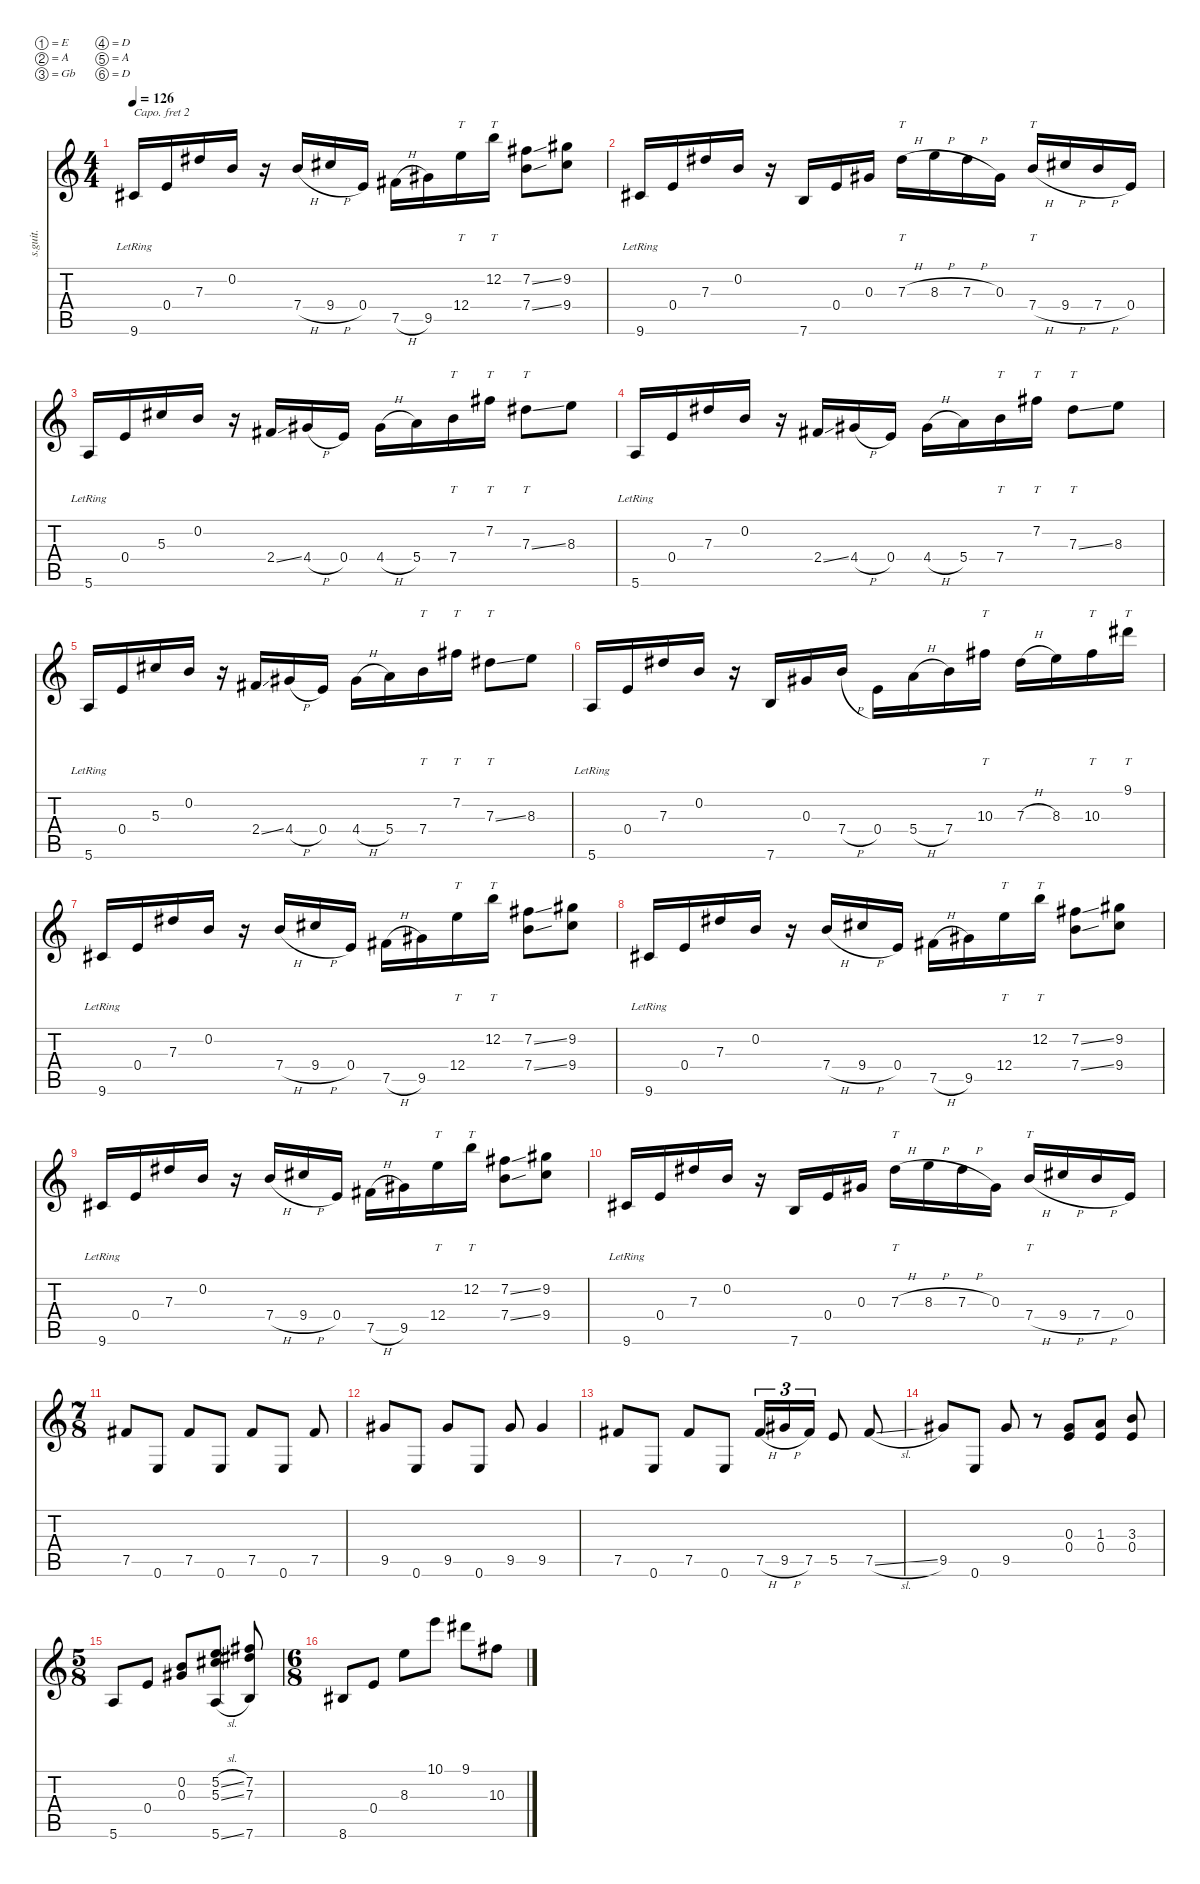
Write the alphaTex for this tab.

\defaultSystemsLayout 4
\hideDynamics
\bracketExtendMode nobrackets
\track ("Alternate Tab" "s.guit.") {instrument electricguitarjazz}
\staff {score tabs}
\capo 2
\tuning (E4 A3 Gb3 D3 A2 D2)
\ts (4 4)
\tempo 126
\clef g2
\ks c
9.6{lr}.16{lyrics (0 "") lyrics (1 "") lyrics (2 "") lyrics (3 "") lyrics (4 "") dy mf} 0.4.16{lyrics (0 "") lyrics (1 "") lyrics (2 "") lyrics (3 "") lyrics (4 "")} 7.3{acc #}.16{lyrics (0 "") lyrics (1 "") lyrics (2 "") lyrics (3 "") lyrics (4 "")} 0.2.16{lyrics (0 "") lyrics (1 "") lyrics (2 "") lyrics (3 "") lyrics (4 "")} r.16 7.4{h}.16{lyrics (0 "") lyrics (1 "") lyrics (2 "") lyrics (3 "") lyrics (4 "")} 9.4{h}.16{lyrics (0 "") lyrics (1 "") lyrics (2 "") lyrics (3 "") lyrics (4 "")} 0.4.16{lyrics (0 "") lyrics (1 "") lyrics (2 "") lyrics (3 "") lyrics (4 "")} 7.5{h}.16{lyrics (0 "") lyrics (1 "") lyrics (2 "") lyrics (3 "") lyrics (4 "")} 9.5{acc #}.16{lyrics (0 "") lyrics (1 "") lyrics (2 "") lyrics (3 "") lyrics (4 "")} 12.4.16{tt lyrics (0 "") lyrics (1 "") lyrics (2 "") lyrics (3 "") lyrics (4 "")} 12.2.16{tt lyrics (0 "") lyrics (1 "") lyrics (2 "") lyrics (3 "") lyrics (4 "")} (7.2{ss} 7.4{ss}).8{lyrics (0 "") lyrics (1 "") lyrics (2 "") lyrics (3 "") lyrics (4 "")} (9.2{acc #} 9.4).8{lyrics (0 "") lyrics (1 "") lyrics (2 "") lyrics (3 "") lyrics (4 "")} |
9.6{lr}.16{lyrics (0 "") lyrics (1 "") lyrics (2 "") lyrics (3 "") lyrics (4 "")} 0.4.16{lyrics (0 "") lyrics (1 "") lyrics (2 "") lyrics (3 "") lyrics (4 "")} 7.3{acc #}.16{lyrics (0 "") lyrics (1 "") lyrics (2 "") lyrics (3 "") lyrics (4 "")} 0.2.16{lyrics (0 "") lyrics (1 "") lyrics (2 "") lyrics (3 "") lyrics (4 "")} r.16 7.6.16{lyrics (0 "") lyrics (1 "") lyrics (2 "") lyrics (3 "") lyrics (4 "")} 0.4.16{lyrics (0 "") lyrics (1 "") lyrics (2 "") lyrics (3 "") lyrics (4 "")} 0.3{acc #}.16{lyrics (0 "") lyrics (1 "") lyrics (2 "") lyrics (3 "") lyrics (4 "")} 7.3{h acc #}.16{tt lyrics (0 "") lyrics (1 "") lyrics (2 "") lyrics (3 "") lyrics (4 "")} 8.3{h}.16{lyrics (0 "") lyrics (1 "") lyrics (2 "") lyrics (3 "") lyrics (4 "")} 7.3{h acc #}.16{lyrics (0 "") lyrics (1 "") lyrics (2 "") lyrics (3 "") lyrics (4 "")} 0.3{acc #}.16{lyrics (0 "") lyrics (1 "") lyrics (2 "") lyrics (3 "") lyrics (4 "")} 7.4{h}.16{tt lyrics (0 "") lyrics (1 "") lyrics (2 "") lyrics (3 "") lyrics (4 "")} 9.4{h}.16{lyrics (0 "") lyrics (1 "") lyrics (2 "") lyrics (3 "") lyrics (4 "")} 7.4{h}.16{lyrics (0 "") lyrics (1 "") lyrics (2 "") lyrics (3 "") lyrics (4 "")} 0.4.16{lyrics (0 "") lyrics (1 "") lyrics (2 "") lyrics (3 "") lyrics (4 "")} |
5.6{lr}.16{lyrics (0 "") lyrics (1 "") lyrics (2 "") lyrics (3 "") lyrics (4 "")} 0.4.16{lyrics (0 "") lyrics (1 "") lyrics (2 "") lyrics (3 "") lyrics (4 "")} 5.3.16{lyrics (0 "") lyrics (1 "") lyrics (2 "") lyrics (3 "") lyrics (4 "")} 0.2.16{lyrics (0 "") lyrics (1 "") lyrics (2 "") lyrics (3 "") lyrics (4 "")} r.16 2.4{ss}.16{lyrics (0 "") lyrics (1 "") lyrics (2 "") lyrics (3 "") lyrics (4 "")} 4.4{h acc #}.16{lyrics (0 "") lyrics (1 "") lyrics (2 "") lyrics (3 "") lyrics (4 "")} 0.4.16{lyrics (0 "") lyrics (1 "") lyrics (2 "") lyrics (3 "") lyrics (4 "")} 4.4{h acc #}.16{lyrics (0 "") lyrics (1 "") lyrics (2 "") lyrics (3 "") lyrics (4 "")} 5.4.16{lyrics (0 "") lyrics (1 "") lyrics (2 "") lyrics (3 "") lyrics (4 "")} 7.4.16{tt lyrics (0 "") lyrics (1 "") lyrics (2 "") lyrics (3 "") lyrics (4 "")} 7.2.16{tt lyrics (0 "") lyrics (1 "") lyrics (2 "") lyrics (3 "") lyrics (4 "")} 7.3{ss acc #}.8{tt lyrics (0 "") lyrics (1 "") lyrics (2 "") lyrics (3 "") lyrics (4 "")} 8.3.8{lyrics (0 "") lyrics (1 "") lyrics (2 "") lyrics (3 "") lyrics (4 "")} |
5.6{lr}.16{lyrics (0 "") lyrics (1 "") lyrics (2 "") lyrics (3 "") lyrics (4 "")} 0.4.16{lyrics (0 "") lyrics (1 "") lyrics (2 "") lyrics (3 "") lyrics (4 "")} 7.3{acc #}.16{lyrics (0 "") lyrics (1 "") lyrics (2 "") lyrics (3 "") lyrics (4 "")} 0.2.16{lyrics (0 "") lyrics (1 "") lyrics (2 "") lyrics (3 "") lyrics (4 "")} r.16 2.4{ss}.16{lyrics (0 "") lyrics (1 "") lyrics (2 "") lyrics (3 "") lyrics (4 "")} 4.4{h acc #}.16{lyrics (0 "") lyrics (1 "") lyrics (2 "") lyrics (3 "") lyrics (4 "")} 0.4.16{lyrics (0 "") lyrics (1 "") lyrics (2 "") lyrics (3 "") lyrics (4 "")} 4.4{h acc #}.16{lyrics (0 "") lyrics (1 "") lyrics (2 "") lyrics (3 "") lyrics (4 "")} 5.4.16{lyrics (0 "") lyrics (1 "") lyrics (2 "") lyrics (3 "") lyrics (4 "")} 7.4.16{tt lyrics (0 "") lyrics (1 "") lyrics (2 "") lyrics (3 "") lyrics (4 "")} 7.2.16{tt lyrics (0 "") lyrics (1 "") lyrics (2 "") lyrics (3 "") lyrics (4 "")} 7.3{ss acc #}.8{tt lyrics (0 "") lyrics (1 "") lyrics (2 "") lyrics (3 "") lyrics (4 "")} 8.3.8{lyrics (0 "") lyrics (1 "") lyrics (2 "") lyrics (3 "") lyrics (4 "")} |
5.6{lr}.16{lyrics (0 "") lyrics (1 "") lyrics (2 "") lyrics (3 "") lyrics (4 "")} 0.4.16{lyrics (0 "") lyrics (1 "") lyrics (2 "") lyrics (3 "") lyrics (4 "")} 5.3.16{lyrics (0 "") lyrics (1 "") lyrics (2 "") lyrics (3 "") lyrics (4 "")} 0.2.16{lyrics (0 "") lyrics (1 "") lyrics (2 "") lyrics (3 "") lyrics (4 "")} r.16 2.4{ss}.16{lyrics (0 "") lyrics (1 "") lyrics (2 "") lyrics (3 "") lyrics (4 "")} 4.4{h acc #}.16{lyrics (0 "") lyrics (1 "") lyrics (2 "") lyrics (3 "") lyrics (4 "")} 0.4.16{lyrics (0 "") lyrics (1 "") lyrics (2 "") lyrics (3 "") lyrics (4 "")} 4.4{h acc #}.16{lyrics (0 "") lyrics (1 "") lyrics (2 "") lyrics (3 "") lyrics (4 "")} 5.4.16{lyrics (0 "") lyrics (1 "") lyrics (2 "") lyrics (3 "") lyrics (4 "")} 7.4.16{tt lyrics (0 "") lyrics (1 "") lyrics (2 "") lyrics (3 "") lyrics (4 "")} 7.2.16{tt lyrics (0 "") lyrics (1 "") lyrics (2 "") lyrics (3 "") lyrics (4 "")} 7.3{ss acc #}.8{tt lyrics (0 "") lyrics (1 "") lyrics (2 "") lyrics (3 "") lyrics (4 "")} 8.3.8{lyrics (0 "") lyrics (1 "") lyrics (2 "") lyrics (3 "") lyrics (4 "")} |
5.6{lr}.16{lyrics (0 "") lyrics (1 "") lyrics (2 "") lyrics (3 "") lyrics (4 "")} 0.4.16{lyrics (0 "") lyrics (1 "") lyrics (2 "") lyrics (3 "") lyrics (4 "")} 7.3{acc #}.16{lyrics (0 "") lyrics (1 "") lyrics (2 "") lyrics (3 "") lyrics (4 "")} 0.2.16{lyrics (0 "") lyrics (1 "") lyrics (2 "") lyrics (3 "") lyrics (4 "")} r.16 7.6.16{lyrics (0 "") lyrics (1 "") lyrics (2 "") lyrics (3 "") lyrics (4 "")} 0.3{acc #}.16{lyrics (0 "") lyrics (1 "") lyrics (2 "") lyrics (3 "") lyrics (4 "")} 7.4{h}.16{lyrics (0 "") lyrics (1 "") lyrics (2 "") lyrics (3 "") lyrics (4 "")} 0.4.16{lyrics (0 "") lyrics (1 "") lyrics (2 "") lyrics (3 "") lyrics (4 "")} 5.4{h}.16{lyrics (0 "") lyrics (1 "") lyrics (2 "") lyrics (3 "") lyrics (4 "")} 7.4.16{lyrics (0 "") lyrics (1 "") lyrics (2 "") lyrics (3 "") lyrics (4 "")} 10.3.16{tt lyrics (0 "") lyrics (1 "") lyrics (2 "") lyrics (3 "") lyrics (4 "")} 7.3{h acc #}.16{lyrics (0 "") lyrics (1 "") lyrics (2 "") lyrics (3 "") lyrics (4 "")} 8.3.16{lyrics (0 "") lyrics (1 "") lyrics (2 "") lyrics (3 "") lyrics (4 "")} 10.3.16{tt lyrics (0 "") lyrics (1 "") lyrics (2 "") lyrics (3 "") lyrics (4 "")} 9.1{acc #}.16{tt lyrics (0 "") lyrics (1 "") lyrics (2 "") lyrics (3 "") lyrics (4 "")} |
9.6{lr}.16{lyrics (0 "") lyrics (1 "") lyrics (2 "") lyrics (3 "") lyrics (4 "")} 0.4.16{lyrics (0 "") lyrics (1 "") lyrics (2 "") lyrics (3 "") lyrics (4 "")} 7.3{acc #}.16{lyrics (0 "") lyrics (1 "") lyrics (2 "") lyrics (3 "") lyrics (4 "")} 0.2.16{lyrics (0 "") lyrics (1 "") lyrics (2 "") lyrics (3 "") lyrics (4 "")} r.16 7.4{h}.16{lyrics (0 "") lyrics (1 "") lyrics (2 "") lyrics (3 "") lyrics (4 "")} 9.4{h}.16{lyrics (0 "") lyrics (1 "") lyrics (2 "") lyrics (3 "") lyrics (4 "")} 0.4.16{lyrics (0 "") lyrics (1 "") lyrics (2 "") lyrics (3 "") lyrics (4 "")} 7.5{h}.16{lyrics (0 "") lyrics (1 "") lyrics (2 "") lyrics (3 "") lyrics (4 "")} 9.5{acc #}.16{lyrics (0 "") lyrics (1 "") lyrics (2 "") lyrics (3 "") lyrics (4 "")} 12.4.16{tt lyrics (0 "") lyrics (1 "") lyrics (2 "") lyrics (3 "") lyrics (4 "")} 12.2.16{tt lyrics (0 "") lyrics (1 "") lyrics (2 "") lyrics (3 "") lyrics (4 "")} (7.2{ss} 7.4{ss}).8{lyrics (0 "") lyrics (1 "") lyrics (2 "") lyrics (3 "") lyrics (4 "")} (9.2{acc #} 9.4).8{lyrics (0 "") lyrics (1 "") lyrics (2 "") lyrics (3 "") lyrics (4 "")} |
9.6{lr}.16{lyrics (0 "") lyrics (1 "") lyrics (2 "") lyrics (3 "") lyrics (4 "")} 0.4.16{lyrics (0 "") lyrics (1 "") lyrics (2 "") lyrics (3 "") lyrics (4 "")} 7.3{acc #}.16{lyrics (0 "") lyrics (1 "") lyrics (2 "") lyrics (3 "") lyrics (4 "")} 0.2.16{lyrics (0 "") lyrics (1 "") lyrics (2 "") lyrics (3 "") lyrics (4 "")} r.16 7.4{h}.16{lyrics (0 "") lyrics (1 "") lyrics (2 "") lyrics (3 "") lyrics (4 "")} 9.4{h}.16{lyrics (0 "") lyrics (1 "") lyrics (2 "") lyrics (3 "") lyrics (4 "")} 0.4.16{lyrics (0 "") lyrics (1 "") lyrics (2 "") lyrics (3 "") lyrics (4 "")} 7.5{h}.16{lyrics (0 "") lyrics (1 "") lyrics (2 "") lyrics (3 "") lyrics (4 "")} 9.5{acc #}.16{lyrics (0 "") lyrics (1 "") lyrics (2 "") lyrics (3 "") lyrics (4 "")} 12.4.16{tt lyrics (0 "") lyrics (1 "") lyrics (2 "") lyrics (3 "") lyrics (4 "")} 12.2.16{tt lyrics (0 "") lyrics (1 "") lyrics (2 "") lyrics (3 "") lyrics (4 "")} (7.2{ss} 7.4{ss}).8{lyrics (0 "") lyrics (1 "") lyrics (2 "") lyrics (3 "") lyrics (4 "")} (9.2{acc #} 9.4).8{lyrics (0 "") lyrics (1 "") lyrics (2 "") lyrics (3 "") lyrics (4 "")} |
9.6{lr}.16{lyrics (0 "") lyrics (1 "") lyrics (2 "") lyrics (3 "") lyrics (4 "")} 0.4.16{lyrics (0 "") lyrics (1 "") lyrics (2 "") lyrics (3 "") lyrics (4 "")} 7.3{acc #}.16{lyrics (0 "") lyrics (1 "") lyrics (2 "") lyrics (3 "") lyrics (4 "")} 0.2.16{lyrics (0 "") lyrics (1 "") lyrics (2 "") lyrics (3 "") lyrics (4 "")} r.16 7.4{h}.16{lyrics (0 "") lyrics (1 "") lyrics (2 "") lyrics (3 "") lyrics (4 "")} 9.4{h}.16{lyrics (0 "") lyrics (1 "") lyrics (2 "") lyrics (3 "") lyrics (4 "")} 0.4.16{lyrics (0 "") lyrics (1 "") lyrics (2 "") lyrics (3 "") lyrics (4 "")} 7.5{h}.16{lyrics (0 "") lyrics (1 "") lyrics (2 "") lyrics (3 "") lyrics (4 "")} 9.5{acc #}.16{lyrics (0 "") lyrics (1 "") lyrics (2 "") lyrics (3 "") lyrics (4 "")} 12.4.16{tt lyrics (0 "") lyrics (1 "") lyrics (2 "") lyrics (3 "") lyrics (4 "")} 12.2.16{tt lyrics (0 "") lyrics (1 "") lyrics (2 "") lyrics (3 "") lyrics (4 "")} (7.2{ss} 7.4{ss}).8{lyrics (0 "") lyrics (1 "") lyrics (2 "") lyrics (3 "") lyrics (4 "")} (9.2{acc #} 9.4).8{lyrics (0 "") lyrics (1 "") lyrics (2 "") lyrics (3 "") lyrics (4 "")} |
9.6{lr}.16{lyrics (0 "") lyrics (1 "") lyrics (2 "") lyrics (3 "") lyrics (4 "")} 0.4.16{lyrics (0 "") lyrics (1 "") lyrics (2 "") lyrics (3 "") lyrics (4 "")} 7.3{acc #}.16{lyrics (0 "") lyrics (1 "") lyrics (2 "") lyrics (3 "") lyrics (4 "")} 0.2.16{lyrics (0 "") lyrics (1 "") lyrics (2 "") lyrics (3 "") lyrics (4 "")} r.16 7.6.16{lyrics (0 "") lyrics (1 "") lyrics (2 "") lyrics (3 "") lyrics (4 "")} 0.4.16{lyrics (0 "") lyrics (1 "") lyrics (2 "") lyrics (3 "") lyrics (4 "")} 0.3{acc #}.16{lyrics (0 "") lyrics (1 "") lyrics (2 "") lyrics (3 "") lyrics (4 "")} 7.3{h acc #}.16{tt lyrics (0 "") lyrics (1 "") lyrics (2 "") lyrics (3 "") lyrics (4 "")} 8.3{h}.16{lyrics (0 "") lyrics (1 "") lyrics (2 "") lyrics (3 "") lyrics (4 "")} 7.3{h acc #}.16{lyrics (0 "") lyrics (1 "") lyrics (2 "") lyrics (3 "") lyrics (4 "")} 0.3{acc #}.16{lyrics (0 "") lyrics (1 "") lyrics (2 "") lyrics (3 "") lyrics (4 "")} 7.4{h}.16{tt lyrics (0 "") lyrics (1 "") lyrics (2 "") lyrics (3 "") lyrics (4 "")} 9.4{h}.16{lyrics (0 "") lyrics (1 "") lyrics (2 "") lyrics (3 "") lyrics (4 "")} 7.4{h}.16{lyrics (0 "") lyrics (1 "") lyrics (2 "") lyrics (3 "") lyrics (4 "")} 0.4.16{lyrics (0 "") lyrics (1 "") lyrics (2 "") lyrics (3 "") lyrics (4 "")} |
\ts (7 8)
\beaming (8 2 2 2 2)
7.5.8{lyrics (0 "") lyrics (1 "") lyrics (2 "") lyrics (3 "") lyrics (4 "")} 0.6.8{lyrics (0 "") lyrics (1 "") lyrics (2 "") lyrics (3 "") lyrics (4 "")} 7.5.8{lyrics (0 "") lyrics (1 "") lyrics (2 "") lyrics (3 "") lyrics (4 "")} 0.6.8{lyrics (0 "") lyrics (1 "") lyrics (2 "") lyrics (3 "") lyrics (4 "")} 7.5.8{lyrics (0 "") lyrics (1 "") lyrics (2 "") lyrics (3 "") lyrics (4 "")} 0.6.8{lyrics (0 "") lyrics (1 "") lyrics (2 "") lyrics (3 "") lyrics (4 "")} 7.5.8{lyrics (0 "") lyrics (1 "") lyrics (2 "") lyrics (3 "") lyrics (4 "")} |
9.5{acc #}.8{lyrics (0 "") lyrics (1 "") lyrics (2 "") lyrics (3 "") lyrics (4 "")} 0.6.8{lyrics (0 "") lyrics (1 "") lyrics (2 "") lyrics (3 "") lyrics (4 "")} 9.5{acc #}.8{lyrics (0 "") lyrics (1 "") lyrics (2 "") lyrics (3 "") lyrics (4 "")} 0.6.8{lyrics (0 "") lyrics (1 "") lyrics (2 "") lyrics (3 "") lyrics (4 "")} 9.5{acc #}.8{lyrics (0 "") lyrics (1 "") lyrics (2 "") lyrics (3 "") lyrics (4 "")} 9.5{acc #}.4{lyrics (0 "") lyrics (1 "") lyrics (2 "") lyrics (3 "") lyrics (4 "")} |
7.5.8{lyrics (0 "") lyrics (1 "") lyrics (2 "") lyrics (3 "") lyrics (4 "")} 0.6.8{lyrics (0 "") lyrics (1 "") lyrics (2 "") lyrics (3 "") lyrics (4 "")} 7.5.8{lyrics (0 "") lyrics (1 "") lyrics (2 "") lyrics (3 "") lyrics (4 "")} 0.6.8{lyrics (0 "") lyrics (1 "") lyrics (2 "") lyrics (3 "") lyrics (4 "")} 7.5{h}.16{tu (3 2) lyrics (0 "") lyrics (1 "") lyrics (2 "") lyrics (3 "") lyrics (4 "")} 9.5{h acc #}.16{tu (3 2) lyrics (0 "") lyrics (1 "") lyrics (2 "") lyrics (3 "") lyrics (4 "")} 7.5.16{tu (3 2) lyrics (0 "") lyrics (1 "") lyrics (2 "") lyrics (3 "") lyrics (4 "")} 5.5.8{lyrics (0 "") lyrics (1 "") lyrics (2 "") lyrics (3 "") lyrics (4 "")} 7.5{sl}.8{lyrics (0 "") lyrics (1 "") lyrics (2 "") lyrics (3 "") lyrics (4 "")} |
9.5{acc #}.8{lyrics (0 "") lyrics (1 "") lyrics (2 "") lyrics (3 "") lyrics (4 "")} 0.6.8{lyrics (0 "") lyrics (1 "") lyrics (2 "") lyrics (3 "") lyrics (4 "")} 9.5{acc #}.8{lyrics (0 "") lyrics (1 "") lyrics (2 "") lyrics (3 "") lyrics (4 "")} r.8 (0.3{acc #} 0.4).8{lyrics (0 "") lyrics (1 "") lyrics (2 "") lyrics (3 "") lyrics (4 "")} (1.3 0.4).8{lyrics (0 "") lyrics (1 "") lyrics (2 "") lyrics (3 "") lyrics (4 "")} (3.3 0.4).8{lyrics (0 "") lyrics (1 "") lyrics (2 "") lyrics (3 "") lyrics (4 "")} |
\ts (5 8)
\beaming (8 2 2 2 2)
5.6.8{lyrics (0 "") lyrics (1 "") lyrics (2 "") lyrics (3 "") lyrics (4 "")} 0.4.8{lyrics (0 "") lyrics (1 "") lyrics (2 "") lyrics (3 "") lyrics (4 "")} (0.2 0.3{acc #}).8{lyrics (0 "") lyrics (1 "") lyrics (2 "") lyrics (3 "") lyrics (4 "")} (5.2{sl} 5.3{sl} 5.6{sl}).8{lyrics (0 "") lyrics (1 "") lyrics (2 "") lyrics (3 "") lyrics (4 "")} (7.2 7.3{acc #} 7.6).8{lyrics (0 "") lyrics (1 "") lyrics (2 "") lyrics (3 "") lyrics (4 "")} |
\ts (6 8)
\beaming (8 2 2 2 2)
8.6{acc #}.8{lyrics (0 "") lyrics (1 "") lyrics (2 "") lyrics (3 "") lyrics (4 "")} 0.4.8{lyrics (0 "") lyrics (1 "") lyrics (2 "") lyrics (3 "") lyrics (4 "")} 8.3.8{lyrics (0 "") lyrics (1 "") lyrics (2 "") lyrics (3 "") lyrics (4 "")} 10.1.8{lyrics (0 "") lyrics (1 "") lyrics (2 "") lyrics (3 "") lyrics (4 "")} 9.1{acc #}.8{lyrics (0 "") lyrics (1 "") lyrics (2 "") lyrics (3 "") lyrics (4 "")} 10.3.8{lyrics (0 "") lyrics (1 "") lyrics (2 "") lyrics (3 "") lyrics (4 "")}
